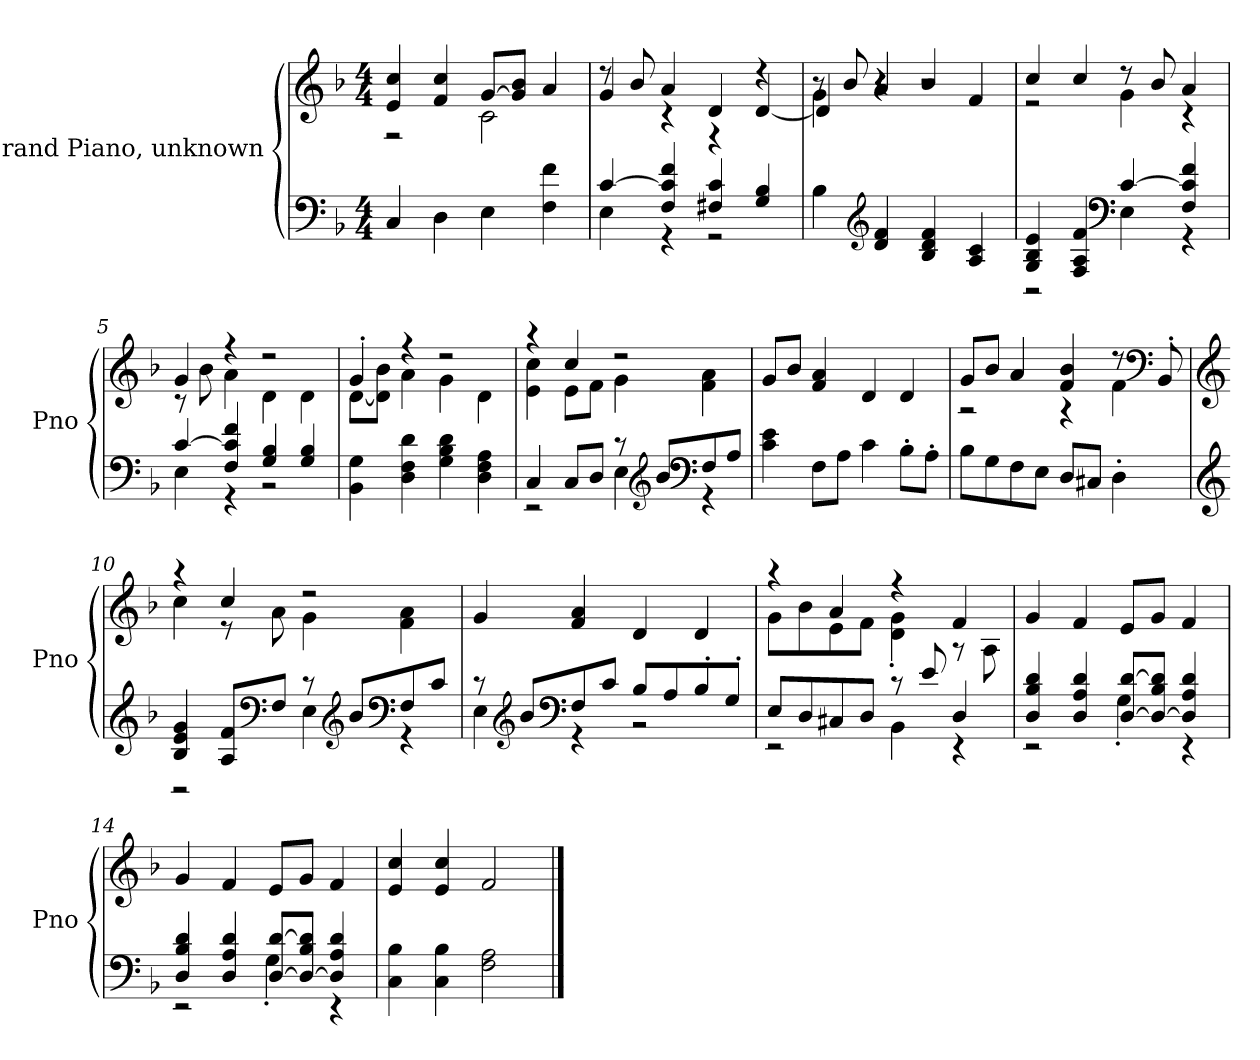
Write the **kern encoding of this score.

**kern	**kern
*part1	*part1
*staff2	*staff1
*I"Grand Piano, unknown	*
*I'Pno	*
*clefF4	*clefG2
*k[b-]	*k[b-]
*M4/4	*M4/4
*MM120	*MM120
=1	=1
*	*^
4C/	4e/ 4cc/	2r
4D\	4f/ 4cc/	.
4E\	[8g/L	2c\
.	8g/] 8b-/J	.
4F\ 4f\	4a/	.
=2	=2	=2
*^	*	*
[4c/	4E\	8r	4g/
.	.	8b-/	.
4F/ 4c/] 4f/	4r	4a/	4r
4F#X/ 4c/	2r	4d/	4r
4G/ 4B-/	.	4r	[4d/
*v	*v	*	*
=3	=3	=3
*	*	*^
4B-\	8r	4g\	4d/]
.	8b-/	.	.
*clefG2	*	*	*
4d/ 4f/	4a/	4r	4r
4B-/ 4d/ 4f/	4b-/	2r	2r
4A/ 4c/	4f/	.	.
*	*	*v	*v
=4	=4	=4
*^	*	*
4G/ 4B-/ 4e/	2r	4cc/	2r
4F/ 4A/ 4f/	.	4cc/	.
*clefF4	*	*	*
[4c/	4E\	8r	4g\
.	.	8b-/	.
4F/ 4c/] 4f/	4r	4a/	4r
=5	=5	=5	=5
[4c/	4E\	4g/	8r
.	.	.	8b-\
4F/ 4c/] 4f/	4r	4r	4a\
4G/ 4B-/	2r	2r	4d\
4G/ 4B-/	.	.	4d\
*v	*v	*	*
=6	=6	=6
4BB-\ 4G\	4g'/	[8d\L
.	.	8d\] 8b-\J
4D\ 4F\ 4d\	4r	4a\
4G\ 4B-\ 4d\	2r	4g\
4D\ 4F\ 4A\	.	4d\
!!LO:LB:g=z	!!
=7	=7	=7
*^	*	*
4C/	2r	4r	4e\ 4cc\
8C/L	.	4cc/	8e\L
8D/J	.	.	8f\J
8r	4E\	2r	4g\
*clefG2	*	*	*
8b-/L	.	.	.
*clefF4	*	*	*
8F/	4r	.	4f\ 4a\
8A/J	.	.	.
*v	*v	*	*
*	*v	*v
=8	=8
4c\ 4e\	8g/L
.	8b-/J
8F\L	4f/ 4a/
8A\J	.
4c\	4d/
8B-'\L	4d/
8A'\J	.
=9	=9
*	*^
8B-\L	8g/L	2r
8G\	8b-/J	.
8F\	4a/	.
8E\J	.	.
8D/L	4f/ 4b-/	4r
8C#X/J	.	.
4D'\	8r	4f\
*	*clefF4	*
.	8BB-'/	.
=10	=10	=10
*clefG2	*clefG2	*
*^	*	*
4B-/ 4e/ 4g/	2r	4r	4cc\
8A/ 8f/L	.	4cc/	8r
*clefF4	*	*	*
8F/J	.	.	8a\
8r	4E\	2r	4g\
*clefG2	*	*	*
8b-/L	.	.	.
*clefF4	*	*	*
8F/	4r	.	4f\ 4a\
8c/J	.	.	.
*	*	*v	*v
!!LO:LB:g=z
=11	=11	=11
8r	4E\	4g/
*clefG2	*	*
8b-/L	.	.
*clefF4	*	*
8F/	4r	4f/ 4a/
8c/J	.	.
8B-/L	2r	4d/
8A/	.	.
8B-'/	.	4d/
8G'/J	.	.
=12	=12	=12
*	*	*^
8E/L	2r	4r	8g\L
8D/	.	.	8b-\
8C#X/	.	4a/	8e\
8D/J	.	.	8f\J
8r	4BB-\	4r	4d\' 4g\'
8e/	.	.	.
4D/	4r	4f/	8r
.	.	.	8A\
*	*	*v	*v
=13	=13	=13
4D/ 4B-/ 4d/	2r	4g/
4D/ 4A/ 4d/	.	4f/
[8D/ [8d/L	4G'\	8e/L
8D/_ 8B-/ 8d/]J	.	8g/J
4D/] 4A/ 4d/	4r	4f/
=14	=14	=14
4D/ 4B-/ 4d/	2r	4g/
4D/ 4A/ 4d/	.	4f/
[8D/ [8d/L	4G'\	8e/L
8D/_ 8B-/ 8d/]J	.	8g/J
4D/] 4A/ 4d/	4r	4f/
*v	*v	*
=15	=15
4C\ 4B-\	4e/ 4cc/
4C\ 4B-\	4e/ 4cc/
2F\ 2A\	2f/
==	==
*-	*-
